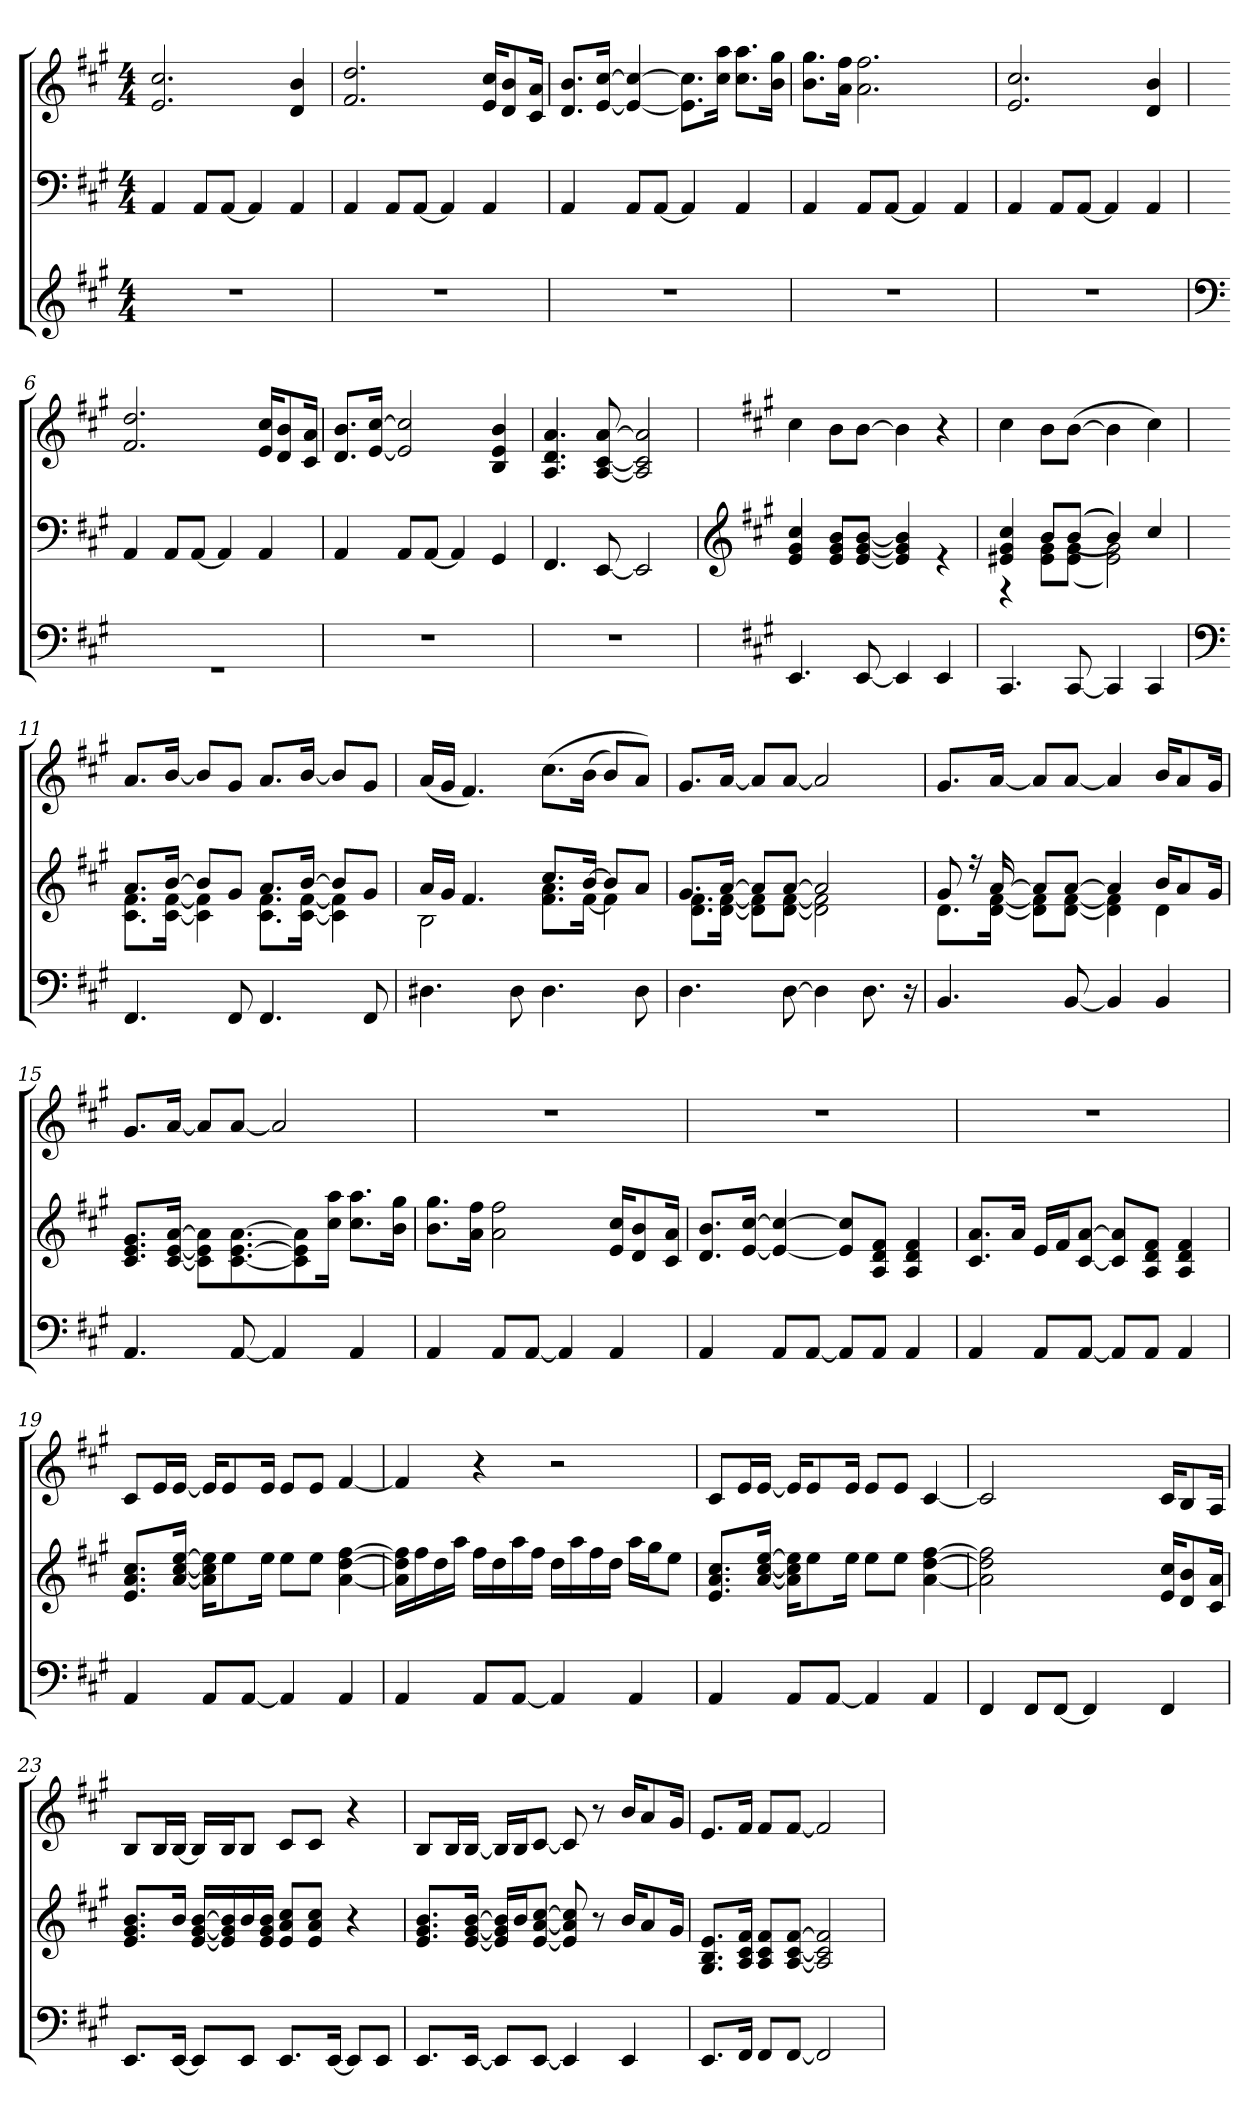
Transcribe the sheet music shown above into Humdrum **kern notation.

**kern	**kern	**kern	**dynam
*part1	*part1	*part1	*part1
*staff3	*staff2	*staff1	*staff1/2/3
*clefG2	*clefF4	*clefG2	*
*k[f#c#g#]	*k[f#c#g#]	*k[f#c#g#]	*
*M4/4	*M4/4	*M4/4	*
=1	=1	=1	=1
!	!	!	!LO:DY:a
1r	4AA/	2.e/ 2.cc#/	M.M. = 115
.	8AA/L	.	.
.	[8AA/J	.	.
.	4AA/]	.	.
.	4AA/	4d/ 4b/	.
=2	=2	=2	=2
1r	4AA/	2.f#/ 2.dd/	.
.	8AA/L	.	.
.	[8AA/J	.	.
.	4AA/]	.	.
.	4AA/	16e/ 16cc#/KL	.
.	.	8d/ 8b/	.
.	.	16c#/ 16a/Jk	.
=3	=3	=3	=3
1r	4AA/	8.d/ 8.b/L	.
.	.	[16e/ [16cc#/Jk	.
.	8AA/L	4e_/ 4cc#_/	.
.	[8AA/J	.	.
.	4AA/]	8.e]\ 8.cc#]\L	.
.	.	16cc#\ 16aa\Jk	.
.	4AA/	8.cc#\ 8.aa\L	.
.	.	16b\ 16gg#\Jk	.
=4	=4	=4	=4
1r	4AA/	8.b\ 8.gg#\L	.
.	.	16a\ 16ff#\Jk	.
.	8AA/L	2.a\ 2.ff#\	.
.	[8AA/J	.	.
.	4AA/]	.	.
.	4AA/	.	.
=5	=5	=5	=5
1r	4AA/	2.e/ 2.cc#/	.
.	8AA/L	.	.
.	[8AA/J	.	.
.	4AA/]	.	.
.	4AA/	4d/ 4b/	.
!!LO:LB:g=z
=6	=6	=6	=6
*clefF4	*	*	*
*^	*	*	*
1ryy	1r	4AA/	2.f#/ 2.dd/	.
.	.	8AA/L	.	.
.	.	[8AA/J	.	.
.	.	4AA/]	.	.
.	.	4AA/	16e/ 16cc#/KL	.
.	.	.	8d/ 8b/	.
.	.	.	16c#/ 16a/Jk	.
*v	*v	*	*	*
=7	=7	=7	=7
1r	4AA/	8.d/ 8.b/L	.
.	.	[16e/ [16cc#/Jk	.
.	8AA/L	2e]/ 2cc#]/	.
.	[8AA/J	.	.
.	4AA/]	.	.
.	4GG#/	4B/ 4e/ 4b/	.
=8	=8	=8	=8
1r	4.FF#/	4.A/ 4.d/ 4.a/	.
.	[8EE/	[8A/ [8c#/ [8a/	.
.	2EE/]	2A]/ 2c#]/ 2a]/	.
=9	=9	=9	=9
*	*clefG2	*	*
*k[f#c#g#]	*k[f#c#g#]	*k[f#c#g#]	*
*	*^	*	*
4.EE/	1ryy	4e/ 4g#/ 4cc#/	4cc#\	.
.	.	8e/ 8g#/ 8b/L	8b\L	.
[8EE/	.	[8e/ [8g#/ [8b/J	[8b\J	.
4EE/]	.	4e]/ 4g#]/ 4b]/	4b\]	.
4EE/	.	4r	4r	.
=10	=10	=10	=10	=10
4.CC#/	4e#X/ 4g#/ 4cc#/	4r	4cc#\	.
.	8b/L	8e#\ 8g#\L	8b\L	.
[8CC#/	(((8b/J	(8e#\ 8g#\J	([8b\J	.
4CC#/]	4b/)))	2e#\ 2g#\)	4b\]	.
4CC#/	4cc#/	.	4cc#\)	.
!!LO:LB:g=z
=11	=11	=11	=11	=11
*clefF4	*	*	*	*
*^	*	*	*	*
1ryy	4.FF#/	8.a/L	8.c#\ 8.f#\L	8.a/L	.
.	.	[16b/Jk	[16c#\ [16f#\Jk	[16b/Jk	.
.	.	8b/L]	4c#]\ 4f#]\	8b/L]	.
.	8FF#/	8g#/J	.	8g#/J	.
.	4.FF#/	8.a/L	8.c#\ 8.f#\L	8.a/L	.
.	.	[16b/Jk	[16c#\ [16f#\Jk	[16b/Jk	.
.	.	8b/L]	4c#]\ 4f#]\	8b/L]	.
.	8FF#/	8g#/J	.	8g#/J	.
*v	*v	*	*	*	*
=12	=12	=12	=12	=12
4.D#X\	16a/LL	2B\	(16a/LL	.
.	16g#/JJ	.	16g#/JJ	.
.	4.f#/	.	4.f#/)	.
8D#\	.	.	.	.
4.D#\	8.cc#/L	8.f#\ 8.a\L	(8.cc#\L	.
.	[16b/Jk	[16f#\Jk	(16b\Jk	.
.	8b/L]	4f#\]	8b/L)	.
8D#\	8a/J	.	8a/J)	.
=13	=13	=13	=13	=13
4.D\	8.g#/L	8.d\ 8.f#\L	8.g#/L	.
.	[16a/Jk	[16d\ [16f#\Jk	[16a/Jk	.
.	8a/L]	8d]\ 8f#]\L	8a/L]	.
[8D\	[8a/J	[8d\ [8f#\J	[8a/J	.
4D\]	2a/]	2d]\ 2f#]\	2a/]	.
8.D\	.	.	.	.
16r	.	.	.	.
=14	=14	=14	=14	=14
4.BB/	8g#/	8.d\L	8.g#/L	.
.	16r	.	.	.
.	[16a/	[16d\ [16f#\Jk	[16a/Jk	.
.	8a/L]	8d]\ 8f#]\L	8a/L]	.
[8BB/	[8a/J	[8d\ [8f#\J	[8a/J	.
4BB/]	4a/]	4d]\ 4f#]\	4a/]	.
4BB/	16b/KL	4d\	16b/KL	.
.	8a/	.	8a/	.
.	16g#/Jk	.	16g#/Jk	.
*	*v	*v	*	*
!!LO:LB:g=z
=15	=15	=15	=15
4.AA/	8.c#/ 8.e/ 8.g#/L	8.g#/L	.
.	[16c#/ [16e/ [16a/Jk	[16a/Jk	.
.	8c#]\ 8e]\ 8a]\L	8a/L]	.
[8AA/	[8.c#\ [8.e\ [8.a\	[8a/J	.
4AA/]	.	2a/]	.
.	8c#]\ 8e]\ 8a]\	.	.
.	16cc#\ 16aa\Jk	.	.
4AA/	8.cc#\ 8.aa\L	.	.
.	16b\ 16gg#\Jk	.	.
=16	=16	=16	=16
4AA/	8.b\ 8.gg#\L	1r	.
.	16a\ 16ff#\Jk	.	.
8AA/L	2a\ 2ff#\	.	.
[8AA/J	.	.	.
4AA/]	.	.	.
4AA/	16e/ 16cc#/KL	.	.
.	8d/ 8b/	.	.
.	16c#/ 16a/Jk	.	.
=17	=17	=17	=17
4AA/	8.d/ 8.b/L	1r	.
.	[16e/ [16cc#/Jk	.	.
8AA/L	4e_/ 4cc#_/	.	.
[8AA/J	.	.	.
8AA/L]	8e]/ 8cc#]/L	.	.
8AA/J	8A/ 8d/ 8f#/J	.	.
4AA/	4A/ 4d/ 4f#/	.	.
=18	=18	=18	=18
4AA/	8.c#/ 8.a/L	1r	.
.	16a/Jk	.	.
8AA/L	16e/LL	.	.
.	16f#/J	.	.
[8AA/J	[8c#/ [8a/J	.	.
8AA/L]	8c#]/ 8a]/L	.	.
8AA/J	8A/ 8d/ 8f#/J	.	.
4AA/	4A/ 4d/ 4f#/	.	.
!!LO:PB:g=z
=19	=19	=19	=19
4AA/	8.e/ 8.a/ 8.cc#/L	8c#/L	.
.	.	16e/L	.
.	[16a/ [16cc#/ [16ee/Jk	[16e/JJ	.
8AA/L	16a]\ 16cc#]\ 16ee]\KL	16e/KL]	.
.	8ee\	8e/	.
[8AA/J	.	.	.
.	16ee\Jk	16e/Jk	.
4AA/]	8ee\L	8e/L	.
.	8ee\J	8e/J	.
4AA/	[4a\ [4dd\ [4ff#\	[4f#/	.
=20	=20	=20	=20
4AA/	16a]\ 16dd]\ 16ff#]\LL	4f#/]	.
.	16ff#\	.	.
.	16dd\	.	.
.	16aa\JJ	.	.
8AA/L	16ff#\LL	4r	.
.	16dd\	.	.
[8AA/J	16aa\	.	.
.	16ff#\JJ	.	.
4AA/]	16dd\LL	2r	.
.	16aa\	.	.
.	16ff#\	.	.
.	16dd\JJ	.	.
4AA/	16aa\LL	.	.
.	16gg#\J	.	.
.	8ee\J	.	.
=21	=21	=21	=21
4AA/	8.e/ 8.a/ 8.cc#/L	8c#/L	.
.	.	16e/L	.
.	[16a/ [16cc#/ [16ee/Jk	[16e/JJ	.
8AA/L	16a]\ 16cc#]\ 16ee]\KL	16e/KL]	.
.	8ee\	8e/	.
[8AA/J	.	.	.
.	16ee\Jk	16e/Jk	.
4AA/]	8ee\L	8e/L	.
.	8ee\J	8e/J	.
4AA/	[4a\ [4dd\ [4ff#\	[4c#/	.
!!LO:LB:g=z
=22	=22	=22	=22
4FF#/	2a]\ 2dd]\ 2ff#]\	2c#/]	.
8FF#/L	.	.	.
[8FF#/J	.	.	.
4FF#/]	16ryy	16ryy	.
.	16ryy	8ryy	.
.	8ryy	.	.
.	.	16ryy	.
4FF#/	16e/ 16cc#/KL	16c#/KL	.
.	8d/ 8b/	8B/	.
.	16c#/ 16a/Jk	16A/Jk	.
=23	=23	=23	=23
8.EE/L	8.e/ 8.g#/ 8.b/L	8B/L	.
.	.	16B/L	.
[16EE/Jk	16b/Jk	[16B/JJ	.
8EE/L]	[16e/ [16g#/ [16b/LL	16B/LL]	.
.	16e]/ 16g#]/ 16b]/	16B/J	.
8EE/J	16b/	8B/J	.
.	16e/ 16g#/ 16b/JJ	.	.
8.EE/L	8e/ 8a/ 8cc#/L	8c#/L	.
.	8e/ 8a/ 8cc#/J	8c#/J	.
[16EE/Jk	.	.	.
8EE/L]	4r	4r	.
8EE/J	.	.	.
=24	=24	=24	=24
8.EE/L	8.e/ 8.g#/ 8.b/L	8B/L	.
.	.	16B/L	.
[16EE/Jk	[16e/ [16g#/ [16b/Jk	[16B/JJ	.
8EE/L]	16e]/ 16g#]/ 16b]/LL	16B/LL]	.
.	16b/J	16B/J	.
[8EE/J	[8e/ [8a/ [8cc#/J	[8c#/J	.
4EE/]	8e]/ 8a]/ 8cc#]/	8c#/]	.
.	8r	8r	.
4EE/	16b/KL	16b/KL	.
.	8a/	8a/	.
.	16g#/Jk	16g#/Jk	.
!!LO:LB:g=z
=25	=25	=25	=25
8.EE/L	8.G#/ 8.B/ 8.e/L	8.e/L	.
16FF#/Jk	16A/ 16c#/ 16f#/Jk	16f#/Jk	.
8FF#/L	8A/ 8c#/ 8f#/L	8f#/L	.
[8FF#/J	[8A/ [8c#/ [8f#/J	[8f#/J	.
2FF#/]	2A]/ 2c#]/ 2f#]/	2f#/]	.
=	=	=	=
*-	*-	*-	*-
